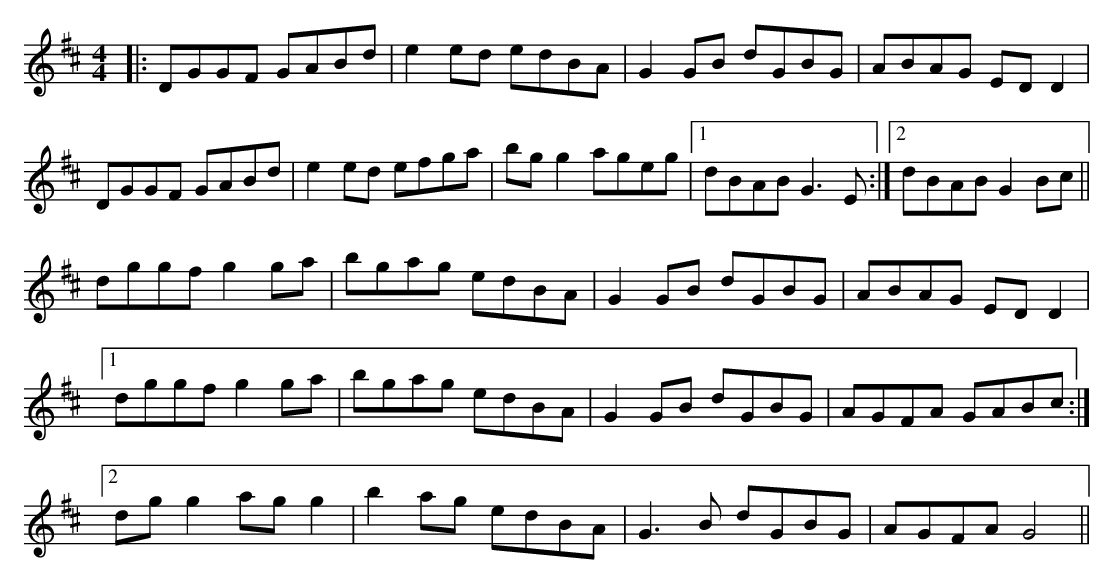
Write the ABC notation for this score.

X:1
M:4/4
K:D
|:DGGF GABd|e2 ed edBA|G2 GB dGBG|ABAG ED D2|
DGGF GABd|e2 ed efga|bg g2 ageg|1 dBAB G3 E:|2 dBAB G2 Bc||
dggf g2 ga|bgag edBA|G2 GB dGBG|ABAG ED D2|
[1 dggf g2 ga|bgag edBA|G2 GB dGBG|AGFA GABc:|
[2 dg g2 ag g2|b2 ag edBA|G3 B dGBG|AGFA G4||
